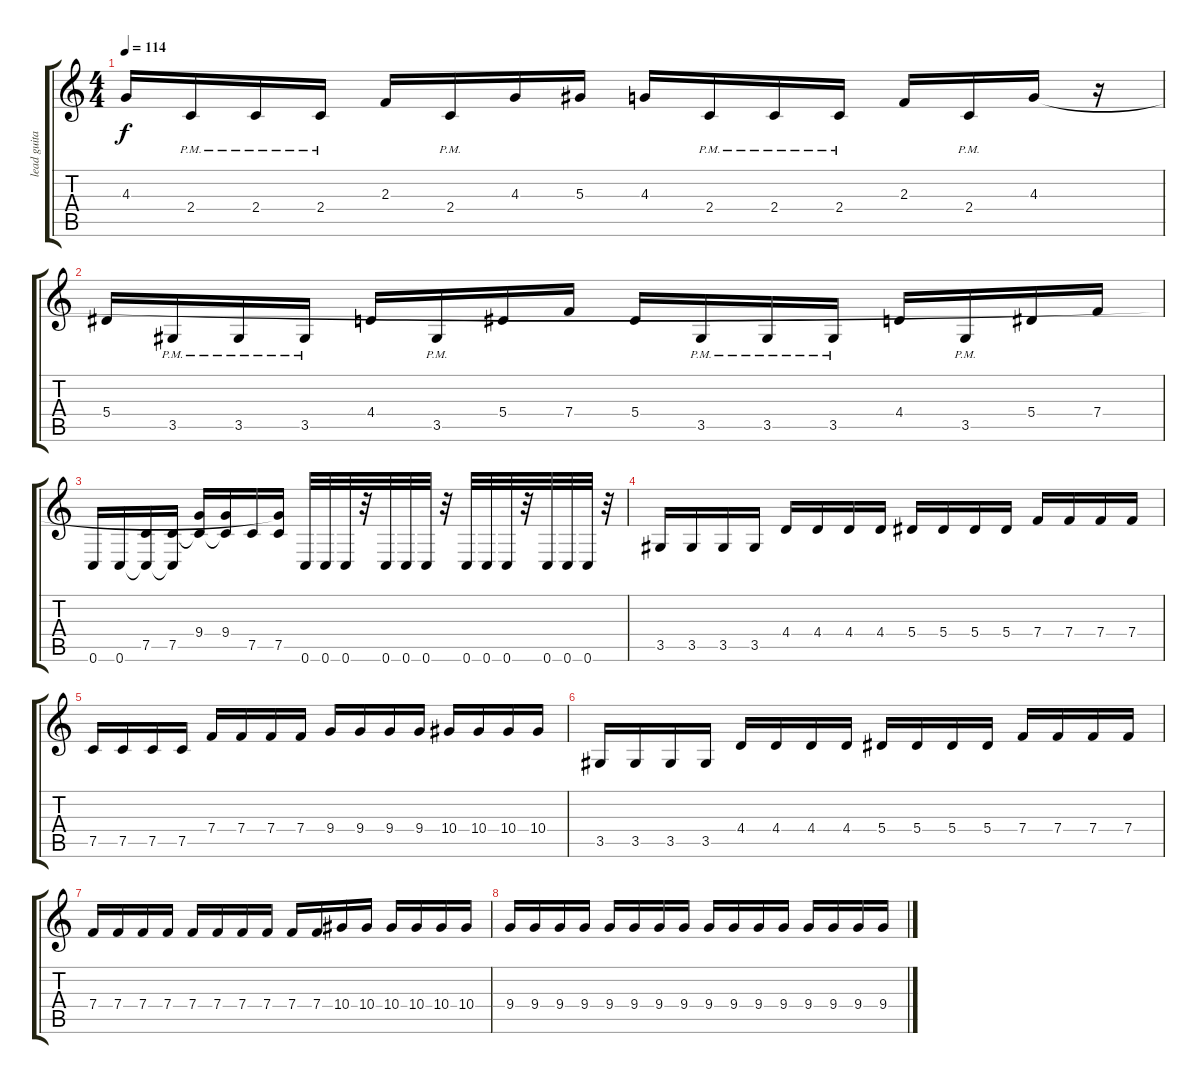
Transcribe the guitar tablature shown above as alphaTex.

\track ("lead guitar" "lead guita") {instrument distortionguitar}
\staff {score tabs}
\tuning (C4 G3 Eb3 Bb2 F2 C2) {hide}
\ts (4 4)
\tempo 114
\clef g2
\ks c
4.3.16{dy f} 2.4{pm}.16 2.4{pm}.16 2.4{pm}.16 2.3.16 2.4{pm}.16 4.3.16 5.3.16 4.3.16 2.4{pm}.16 2.4{pm}.16 2.4{pm}.16 2.3.16 2.4{pm}.16 4.3.16 r.16 |
5.4.16 3.5{pm}.16 3.5{pm}.16 3.5{pm}.16 4.4.16 3.5{pm}.16 5.4.16 7.4.16 5.4.16 3.5{pm}.16 3.5{pm}.16 3.5{pm}.16 4.4.16 3.5{pm}.16 5.4.16 7.4.16 |
0.6.16 0.6.16 (7.5 0.6{t}).16 (7.5 0.6{t}).16 (9.4 7.5{t}).16 (9.4 7.5{t}).16 7.5.16 (4.3{t} 7.5).16 0.6.32 0.6.32 0.6.32 r.32 0.6.32 0.6.32 0.6.32 r.32 0.6.32 0.6.32 0.6.32 r.32 0.6.32 0.6.32 0.6.32 r.32 |
3.5.16 3.5.16 3.5.16 3.5.16 4.4.16 4.4.16 4.4.16 4.4.16 5.4.16 5.4.16 5.4.16 5.4.16 7.4.16 7.4.16 7.4.16 7.4.16 |
7.5.16 7.5.16 7.5.16 7.5.16 7.4.16 7.4.16 7.4.16 7.4.16 9.4.16 9.4.16 9.4.16 9.4.16 10.4.16 10.4.16 10.4.16 10.4.16 |
3.5.16 3.5.16 3.5.16 3.5.16 4.4.16 4.4.16 4.4.16 4.4.16 5.4.16 5.4.16 5.4.16 5.4.16 7.4.16 7.4.16 7.4.16 7.4.16 |
7.4.16 7.4.16 7.4.16 7.4.16 7.4.16 7.4.16 7.4.16 7.4.16 7.4.16 7.4.16 10.4.16 10.4.16 10.4.16 10.4.16 10.4.16 10.4.16 |
9.4.16 9.4.16 9.4.16 9.4.16 9.4.16 9.4.16 9.4.16 9.4.16 9.4.16 9.4.16 9.4.16 9.4.16 9.4.16 9.4.16 9.4.16 9.4.16
